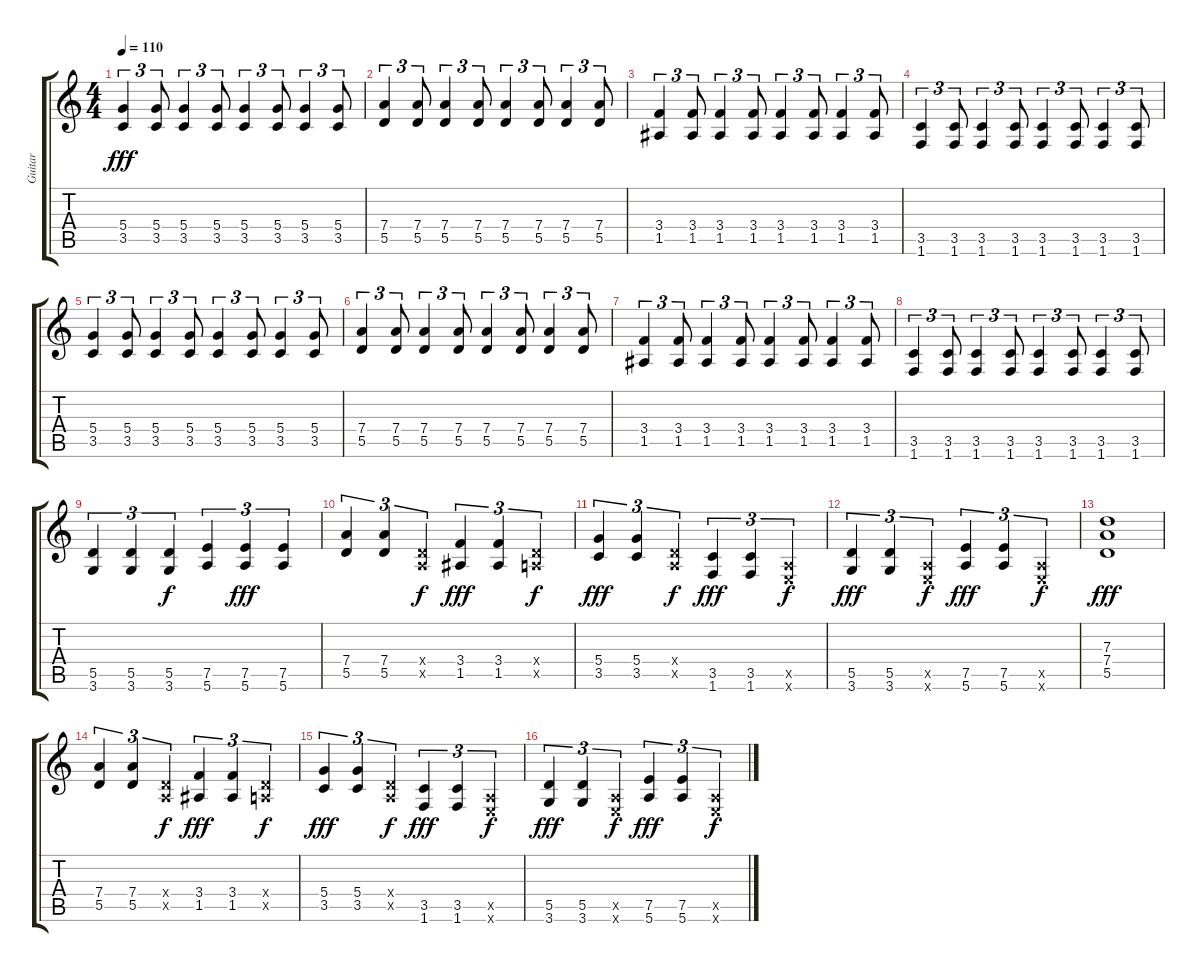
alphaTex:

\track ("Guitar" "Guitar") {instrument overdrivenguitar}
\staff {score tabs}
\tuning (E4 B3 G3 D3 A2 E2) {hide}
\ts (4 4)
\tempo 110
\clef g2
\ks c
(5.4 3.5).4{tu (3 2) dy fff} (5.4 3.5).8{tu (3 2)} (5.4 3.5).4{tu (3 2)} (5.4 3.5).8{tu (3 2)} (5.4 3.5).4{tu (3 2)} (5.4 3.5).8{tu (3 2)} (5.4 3.5).4{tu (3 2)} (5.4 3.5).8{tu (3 2)} |
(7.4 5.5).4{tu (3 2)} (7.4 5.5).8{tu (3 2)} (7.4 5.5).4{tu (3 2)} (7.4 5.5).8{tu (3 2)} (7.4 5.5).4{tu (3 2)} (7.4 5.5).8{tu (3 2)} (7.4 5.5).4{tu (3 2)} (7.4 5.5).8{tu (3 2)} |
(3.4 1.5).4{tu (3 2)} (3.4 1.5).8{tu (3 2)} (3.4 1.5).4{tu (3 2)} (3.4 1.5).8{tu (3 2)} (3.4 1.5).4{tu (3 2)} (3.4 1.5).8{tu (3 2)} (3.4 1.5).4{tu (3 2)} (3.4 1.5).8{tu (3 2)} |
(3.5 1.6).4{tu (3 2)} (3.5 1.6).8{tu (3 2)} (3.5 1.6).4{tu (3 2)} (3.5 1.6).8{tu (3 2)} (3.5 1.6).4{tu (3 2)} (3.5 1.6).8{tu (3 2)} (3.5 1.6).4{tu (3 2)} (3.5 1.6).8{tu (3 2)} |
(5.4 3.5).4{tu (3 2)} (5.4 3.5).8{tu (3 2)} (5.4 3.5).4{tu (3 2)} (5.4 3.5).8{tu (3 2)} (5.4 3.5).4{tu (3 2)} (5.4 3.5).8{tu (3 2)} (5.4 3.5).4{tu (3 2)} (5.4 3.5).8{tu (3 2)} |
(7.4 5.5).4{tu (3 2)} (7.4 5.5).8{tu (3 2)} (7.4 5.5).4{tu (3 2)} (7.4 5.5).8{tu (3 2)} (7.4 5.5).4{tu (3 2)} (7.4 5.5).8{tu (3 2)} (7.4 5.5).4{tu (3 2)} (7.4 5.5).8{tu (3 2)} |
(3.4 1.5).4{tu (3 2)} (3.4 1.5).8{tu (3 2)} (3.4 1.5).4{tu (3 2)} (3.4 1.5).8{tu (3 2)} (3.4 1.5).4{tu (3 2)} (3.4 1.5).8{tu (3 2)} (3.4 1.5).4{tu (3 2)} (3.4 1.5).8{tu (3 2)} |
(3.5 1.6).4{tu (3 2)} (3.5 1.6).8{tu (3 2)} (3.5 1.6).4{tu (3 2)} (3.5 1.6).8{tu (3 2)} (3.5 1.6).4{tu (3 2)} (3.5 1.6).8{tu (3 2)} (3.5 1.6).4{tu (3 2)} (3.5 1.6).8{tu (3 2)} |
(5.5 3.6).4{tu (3 2)} (5.5 3.6).4{tu (3 2)} (5.5 3.6).4{tu (3 2) dy f} (7.5 5.6).4{tu (3 2)} (7.5 5.6).4{tu (3 2) dy fff} (7.5 5.6).4{tu (3 2)} |
(7.4 5.5).4{tu (3 2)} (7.4 5.5).4{tu (3 2)} (0.4{x} 0.5{x}).4{tu (3 2) dy f} (3.4 1.5).4{tu (3 2) dy fff} (3.4 1.5).4{tu (3 2)} (0.4{x} 0.5{x}).4{tu (3 2) dy f} |
(5.4 3.5).4{tu (3 2) dy fff} (5.4 3.5).4{tu (3 2)} (0.4{x} 0.5{x}).4{tu (3 2) dy f} (3.5 1.6).4{tu (3 2) dy fff} (3.5 1.6).4{tu (3 2)} (0.5{x} 0.6{x}).4{tu (3 2) dy f} |
(5.5 3.6).4{tu (3 2) dy fff} (5.5 3.6).4{tu (3 2)} (0.5{x} 0.6{x}).4{tu (3 2) dy f} (7.5 5.6).4{tu (3 2) dy fff} (7.5 5.6).4{tu (3 2)} (0.5{x} 0.6{x}).4{tu (3 2) dy f} |
(7.3 7.4 5.5).1{dy fff} |
(7.4 5.5).4{tu (3 2)} (7.4 5.5).4{tu (3 2)} (0.4{x} 0.5{x}).4{tu (3 2) dy f} (3.4 1.5).4{tu (3 2) dy fff} (3.4 1.5).4{tu (3 2)} (0.4{x} 0.5{x}).4{tu (3 2) dy f} |
(5.4 3.5).4{tu (3 2) dy fff} (5.4 3.5).4{tu (3 2)} (0.4{x} 0.5{x}).4{tu (3 2) dy f} (3.5 1.6).4{tu (3 2) dy fff} (3.5 1.6).4{tu (3 2)} (0.5{x} 0.6{x}).4{tu (3 2) dy f} |
(5.5 3.6).4{tu (3 2) dy fff} (5.5 3.6).4{tu (3 2)} (0.5{x} 0.6{x}).4{tu (3 2) dy f} (7.5 5.6).4{tu (3 2) dy fff} (7.5 5.6).4{tu (3 2)} (0.5{x} 0.6{x}).4{tu (3 2) dy f}
